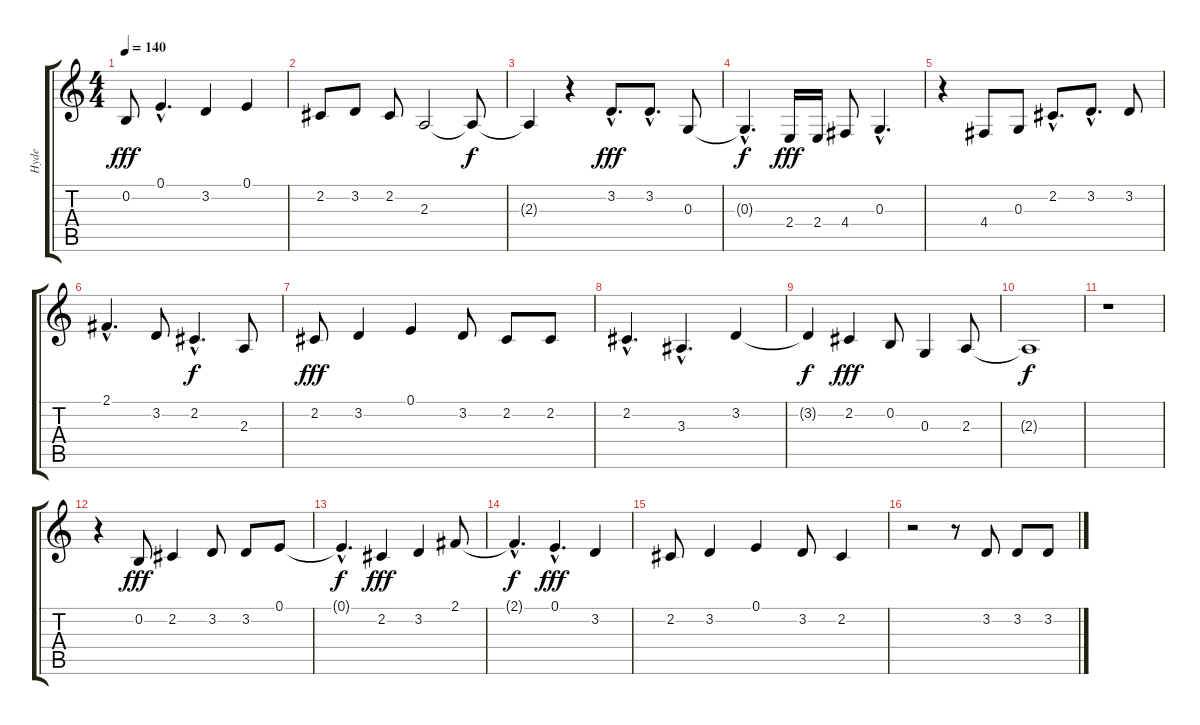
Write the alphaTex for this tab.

\track ("Hyde" "Hyde") {instrument flute}
\staff {score tabs}
\tuning (E4 B3 G3 D3 A2 E2) {hide}
\ts (4 4)
\tempo 140
\clef g2
\ks c
0.2.8{dy fff} 0.1{hac}.4{d} 3.2.4 0.1.4 |
2.2.8 3.2.8 2.2.8 2.3.2 2.3{t}.8{dy f} |
2.3{t}.4 r.4 3.2{hac}.8{d dy fff} 3.2{hac}.8{d} 0.3.8 |
0.3{hac t}.4{d dy f} 2.4.16{dy fff} 2.4.16 4.4.8 0.3{hac}.4{d} |
r.4 4.4.8 0.3.8 2.2{hac}.8{d} 3.2{hac}.8{d} 3.2.8 |
2.1{hac}.4{d} 3.2.8 2.2{hac}.4{d dy f} 2.3.8 |
2.2.8{dy fff} 3.2.4 0.1.4 3.2.8 2.2.8 2.2.8 |
2.2{hac}.4{d} 3.3{hac}.4{d} 3.2.4 |
3.2{t}.4{dy f} 2.2.4{dy fff} 0.2.8 0.3.4 2.3.8 |
2.3{t}.1{dy f} |
r.1 |
r.4 0.2.8{dy fff} 2.2.4 3.2.8 3.2.8 0.1.8 |
0.1{hac t}.4{d dy f} 2.2.4{dy fff} 3.2.4 2.1.8 |
2.1{hac t}.4{d dy f} 0.1{hac}.4{d dy fff} 3.2.4 |
2.2.8 3.2.4 0.1.4 3.2.8 2.2.4 |
r.2 r.8 3.2.8 3.2.8 3.2.8
